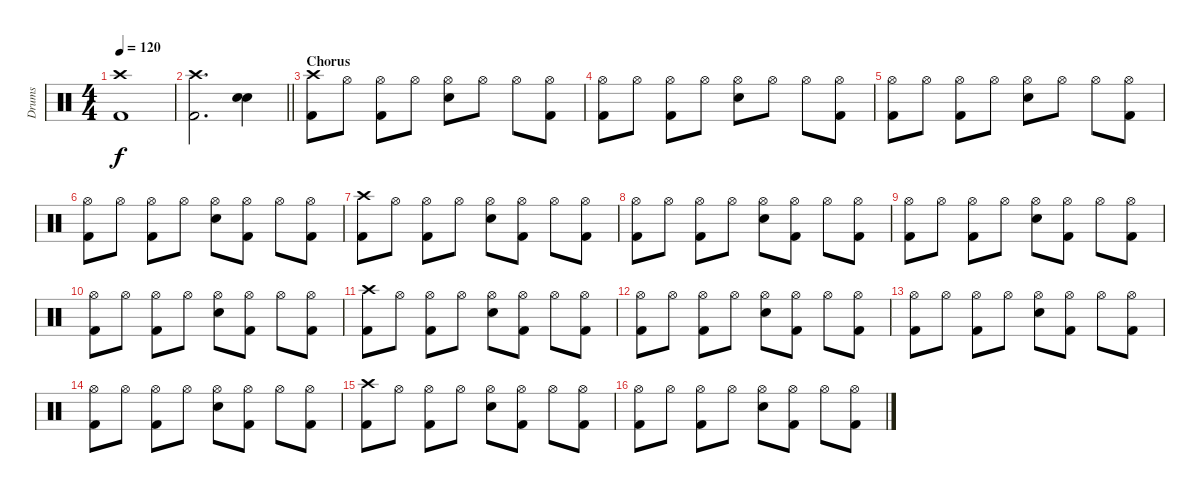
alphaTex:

\track ("Drums" "Drums") {instrument percussion}
\staff {score}
\articulation defaults
\ts (4 4)
\tempo 120
\clef neutral
\ks c
("Crash high (hit)" "Kick (hit) 2").1{dy f} |
\barLineRight lightlight
("Crash high (hit)" "Kick (hit) 2").2{d} ("Snare (hit) 2" "Snare (hit) 2").4 |
\section ("" "Chorus")
("Crash high (hit)" "Kick (hit) 2").8 "Hi-Hat (open)".8 ("Hi-Hat (open)" "Kick (hit) 2").8 "Hi-Hat (open)".8 ("Hi-Hat (open)" "Snare (hit) 2").8 "Hi-Hat (open)".8 "Hi-Hat (open)".8 ("Hi-Hat (open)" "Kick (hit) 2").8 |
("Hi-Hat (open)" "Kick (hit) 2").8 "Hi-Hat (open)".8 ("Hi-Hat (open)" "Kick (hit) 2").8 "Hi-Hat (open)".8 ("Hi-Hat (open)" "Snare (hit) 2").8 "Hi-Hat (open)".8 "Hi-Hat (open)".8 ("Hi-Hat (open)" "Kick (hit) 2").8 |
("Hi-Hat (open)" "Kick (hit) 2").8 "Hi-Hat (open)".8 ("Hi-Hat (open)" "Kick (hit) 2").8 "Hi-Hat (open)".8 ("Hi-Hat (open)" "Snare (hit) 2").8 "Hi-Hat (open)".8 "Hi-Hat (open)".8 ("Hi-Hat (open)" "Kick (hit) 2").8 |
("Hi-Hat (open)" "Kick (hit) 2").8 "Hi-Hat (open)".8 ("Hi-Hat (open)" "Kick (hit) 2").8 "Hi-Hat (open)".8 ("Hi-Hat (open)" "Snare (hit) 2").8 ("Hi-Hat (open)" "Kick (hit) 2").8 "Hi-Hat (open)".8 ("Hi-Hat (open)" "Kick (hit) 2").8 |
("Crash high (hit)" "Kick (hit) 2").8 "Hi-Hat (open)".8 ("Hi-Hat (open)" "Kick (hit) 2").8 "Hi-Hat (open)".8 ("Hi-Hat (open)" "Snare (hit) 2").8 ("Hi-Hat (open)" "Kick (hit) 2").8 "Hi-Hat (open)".8 ("Hi-Hat (open)" "Kick (hit) 2").8 |
("Hi-Hat (open)" "Kick (hit) 2").8 "Hi-Hat (open)".8 ("Hi-Hat (open)" "Kick (hit) 2").8 "Hi-Hat (open)".8 ("Hi-Hat (open)" "Snare (hit) 2").8 ("Hi-Hat (open)" "Kick (hit) 2").8 "Hi-Hat (open)".8 ("Hi-Hat (open)" "Kick (hit) 2").8 |
("Hi-Hat (open)" "Kick (hit) 2").8 "Hi-Hat (open)".8 ("Hi-Hat (open)" "Kick (hit) 2").8 "Hi-Hat (open)".8 ("Hi-Hat (open)" "Snare (hit) 2").8 ("Hi-Hat (open)" "Kick (hit) 2").8 "Hi-Hat (open)".8 ("Hi-Hat (open)" "Kick (hit) 2").8 |
("Hi-Hat (open)" "Kick (hit) 2").8 "Hi-Hat (open)".8 ("Hi-Hat (open)" "Kick (hit) 2").8 "Hi-Hat (open)".8 ("Hi-Hat (open)" "Snare (hit) 2").8 ("Hi-Hat (open)" "Kick (hit) 2").8 "Hi-Hat (open)".8 ("Hi-Hat (open)" "Kick (hit) 2").8 |
("Crash high (hit)" "Kick (hit) 2").8 "Hi-Hat (open)".8 ("Hi-Hat (open)" "Kick (hit) 2").8 "Hi-Hat (open)".8 ("Hi-Hat (open)" "Snare (hit) 2").8 ("Hi-Hat (open)" "Kick (hit) 2").8 "Hi-Hat (open)".8 ("Hi-Hat (open)" "Kick (hit) 2").8 |
("Hi-Hat (open)" "Kick (hit) 2").8 "Hi-Hat (open)".8 ("Hi-Hat (open)" "Kick (hit) 2").8 "Hi-Hat (open)".8 ("Hi-Hat (open)" "Snare (hit) 2").8 ("Hi-Hat (open)" "Kick (hit) 2").8 "Hi-Hat (open)".8 ("Hi-Hat (open)" "Kick (hit) 2").8 |
("Hi-Hat (open)" "Kick (hit) 2").8 "Hi-Hat (open)".8 ("Hi-Hat (open)" "Kick (hit) 2").8 "Hi-Hat (open)".8 ("Hi-Hat (open)" "Snare (hit) 2").8 ("Hi-Hat (open)" "Kick (hit) 2").8 "Hi-Hat (open)".8 ("Hi-Hat (open)" "Kick (hit) 2").8 |
("Hi-Hat (open)" "Kick (hit) 2").8 "Hi-Hat (open)".8 ("Hi-Hat (open)" "Kick (hit) 2").8 "Hi-Hat (open)".8 ("Hi-Hat (open)" "Snare (hit) 2").8 ("Hi-Hat (open)" "Kick (hit) 2").8 "Hi-Hat (open)".8 ("Hi-Hat (open)" "Kick (hit) 2").8 |
("Crash high (hit)" "Kick (hit) 2").8 "Hi-Hat (open)".8 ("Hi-Hat (open)" "Kick (hit) 2").8 "Hi-Hat (open)".8 ("Hi-Hat (open)" "Snare (hit) 2").8 ("Hi-Hat (open)" "Kick (hit) 2").8 "Hi-Hat (open)".8 ("Hi-Hat (open)" "Kick (hit) 2").8 |
("Hi-Hat (open)" "Kick (hit) 2").8 "Hi-Hat (open)".8 ("Hi-Hat (open)" "Kick (hit) 2").8 "Hi-Hat (open)".8 ("Hi-Hat (open)" "Snare (hit) 2").8 ("Hi-Hat (open)" "Kick (hit) 2").8 "Hi-Hat (open)".8 ("Hi-Hat (open)" "Kick (hit) 2").8
